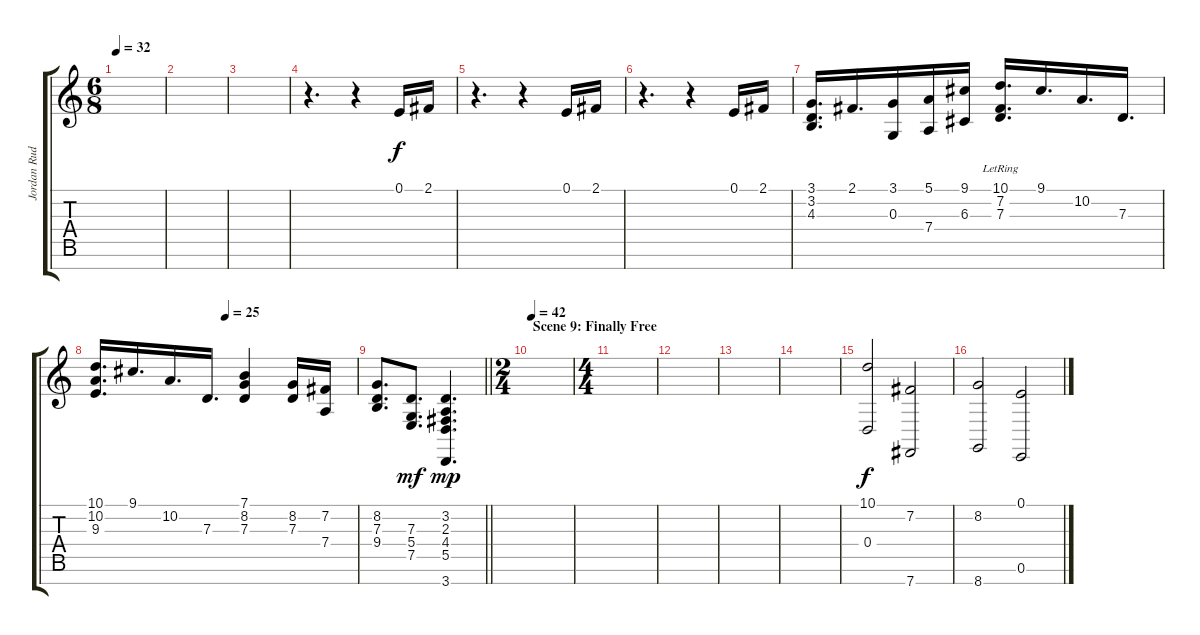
\track ("Jordan Rudess" "Jordan Rud") {instrument stringensemble1}
\staff {score tabs}
\tuning (E4 B3 G3 D3 A2 E2 B1) {hide}
\ts (6 8)
\tempo 32
\clef g2
\ks c
|
|
|
r.4{d} r.4{volume 16 instrument acousticgrandpiano} 0.1.16 2.1.16 |
r.4{d} r.4 0.1.16 2.1.16 |
r.4{d} r.4 0.1.16 2.1.16 |
(3.1 3.2 4.3).16{d} 2.1.16{d} (3.1 0.3).16 (5.1 7.4).16 (9.1 6.3).16 (10.1 7.2{lr} 7.3{lr}).16{d} 9.1.16{d} 10.2.16{d} 7.3.16{d} |
\tempo (25 0.5)
(10.1 10.2 9.3).16{d} 9.1.16{d} 10.2.16{d} 7.3.16{d} (7.1 8.2 7.3).4 (8.2 7.3).16 (7.2 7.4).16 |
\barLineRight lightlight
(8.2 7.3 9.4).8{d} (7.3 5.4 7.5).8{d dy mf} (3.2 2.3 4.4 5.5 3.7).4{d dy mp} |
\ts (2 4)
\section ("" "Scene 9: Finally Free")
\tempo 42
|
\ts (4 4)
|
|
|
|
(10.1 0.4).2{dy f volume 8 balance 4 instrument stringensemble2} (7.2 7.7).2 |
(8.2 8.7).2 (0.1 0.6).2
